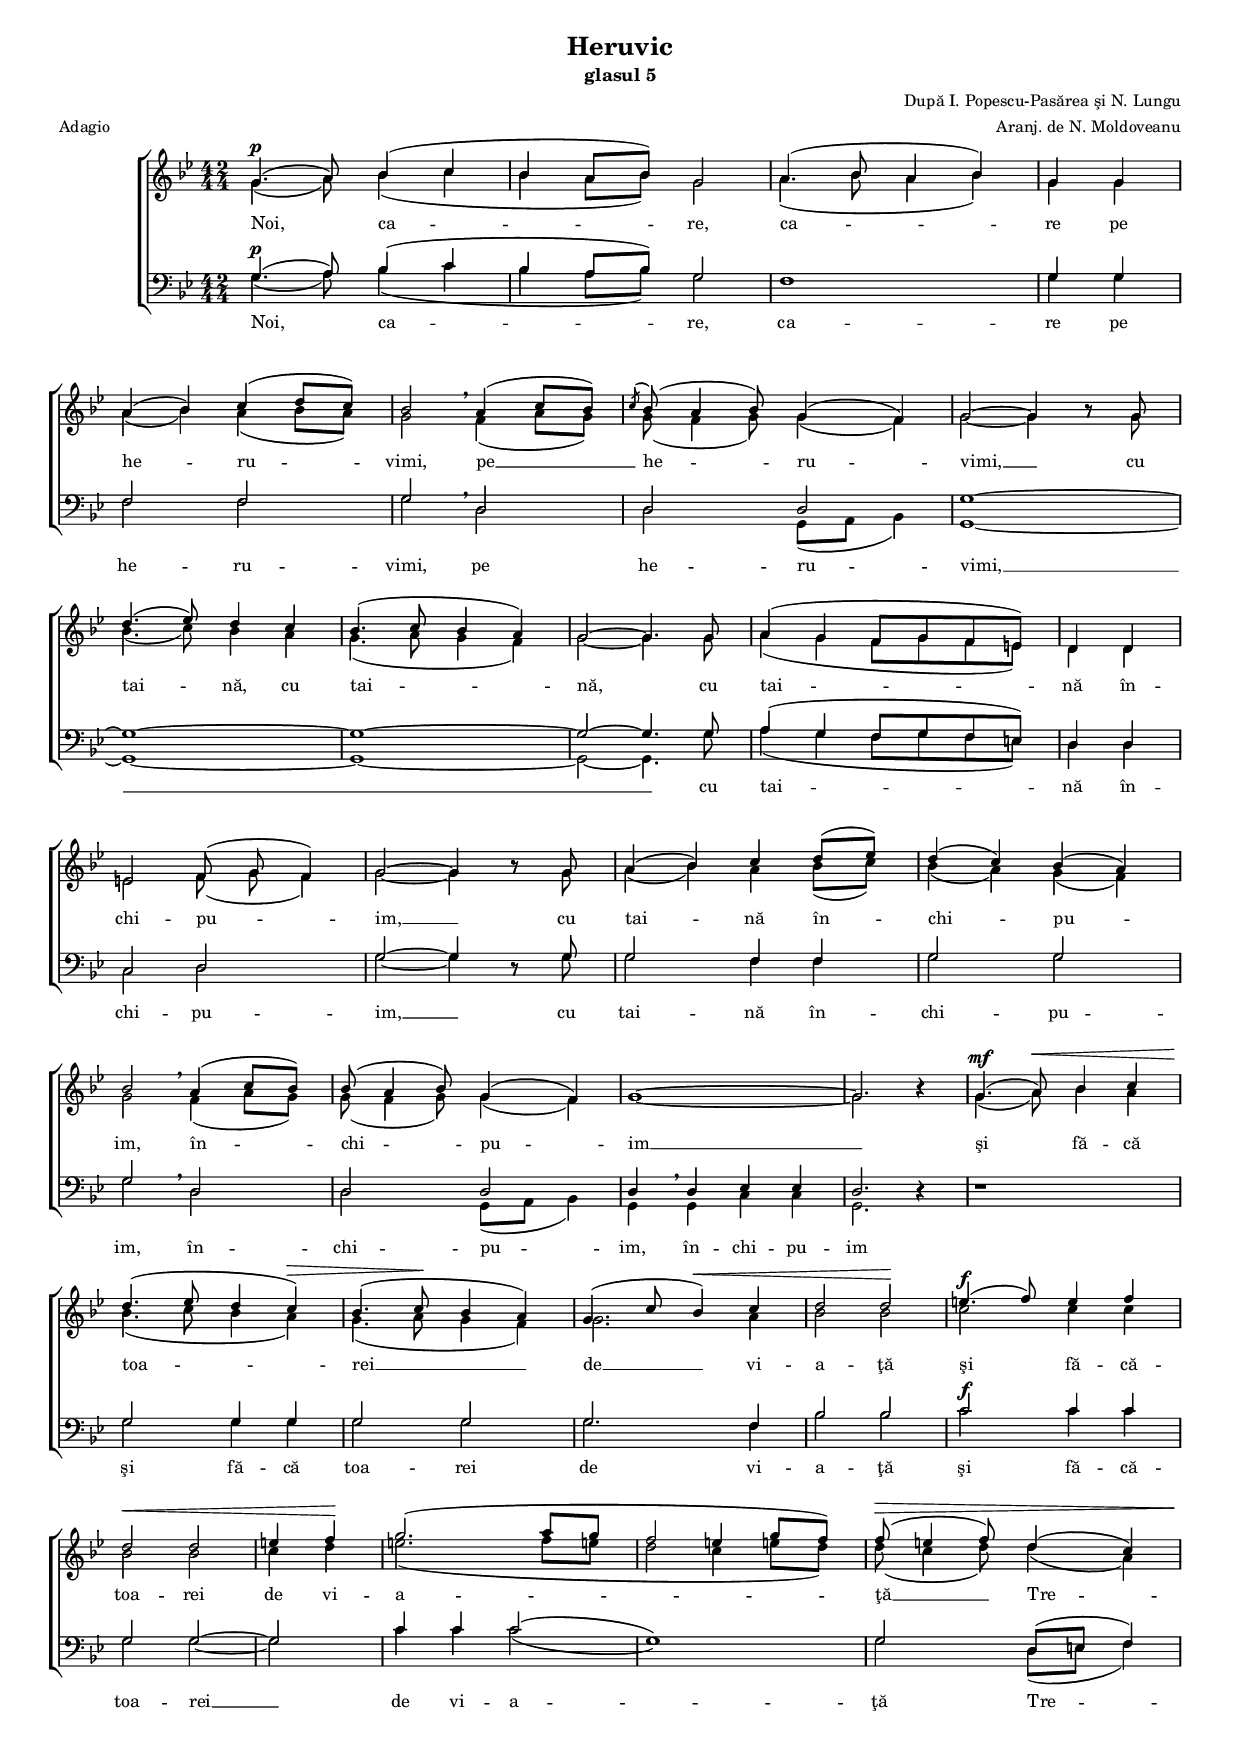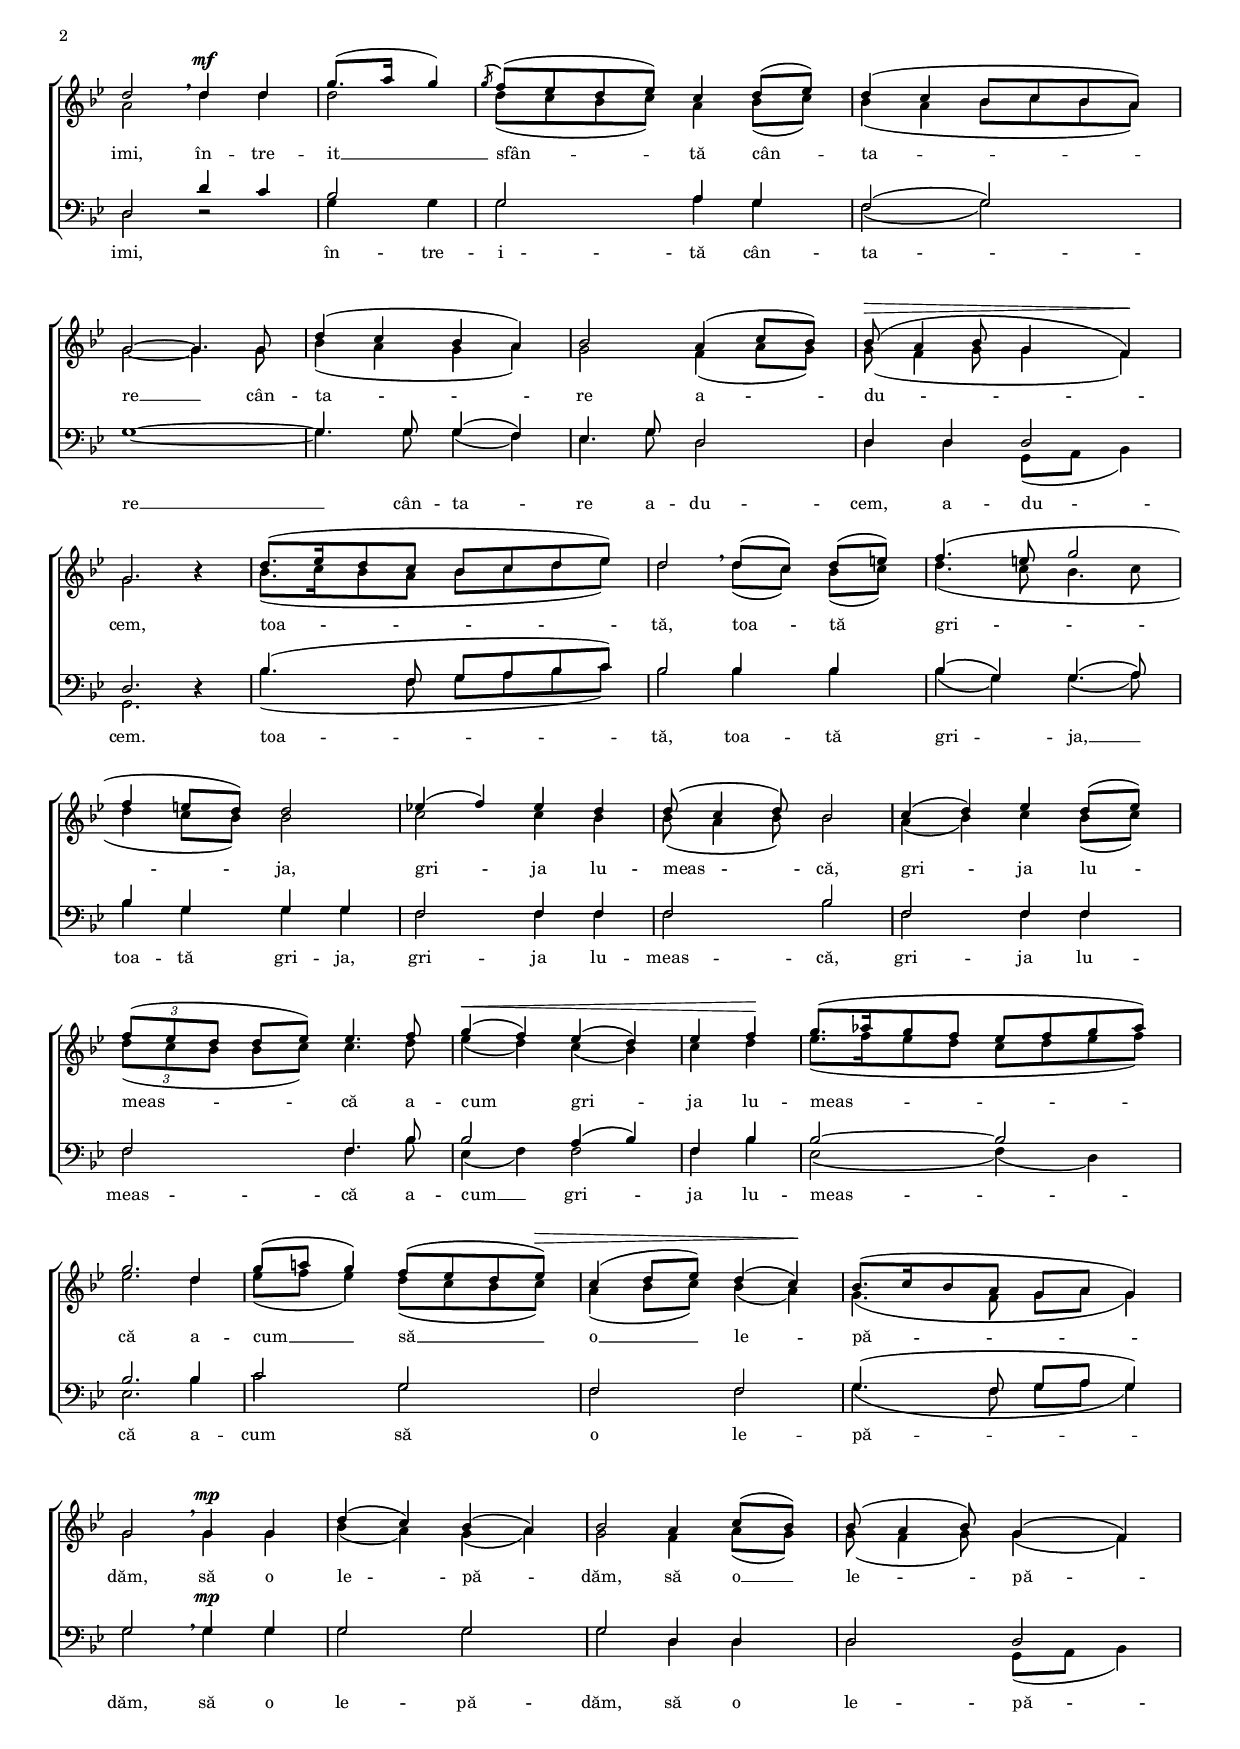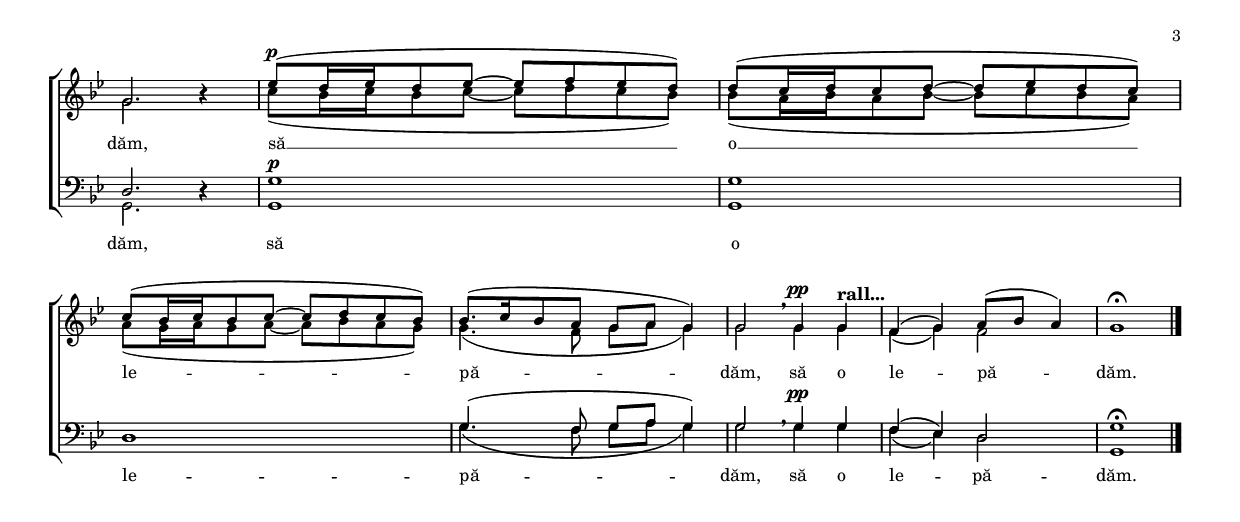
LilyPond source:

\version "2.19.80"
\include "defines.ly"
#(define myNoteSpacing 5.25)
#(define myStaffSpacing 1.5)
midiTempo =
  \midi {
    \tempo 4 = 90
    }


\include "preamble.ly"

\header {
  title = "Heruvic"
  subtitle = "glasul 5"
  composer = "După I. Popescu-Pasărea şi N. Lungu"
  arranger = "Aranj. de N. Moldoveanu"
  meter = "Adagio"
}

global = {
  \globalPreamble
  \key g \minor
  \override Staff.TimeSignature.stencil = #ly:text-interface::print
  \override Staff.TimeSignature.text = #mixedTimeSigMarkup
}

womenWords = \lyricmode {
  Noi, ca -- re,
  ca -- re pe he -- ru -- vimi,
  pe __ he -- ru -- vimi, __
  cu tai -- nă, cu tai -- nă,
  cu tai -- nă în -- chi -- pu -- im, __
  cu tai -- nă în -- chi -- pu -- im,
  în -- chi -- pu -- im __

  şi fă -- că toa -- rei __ de __ vi -- a -- ţă
  şi fă -- că -- toa -- rei de vi -- a -- ţă __ Tre -- imi,
  în -- tre -- it __ sfân -- tă cân -- ta -- re __
  cân -- ta -- re a -- du -- cem,

  toa -- tă, toa -- tă gri -- ja,
  gri -- ja lu -- meas -- că, gri -- ja lu -- meas -- că
  a -- cum gri -- ja lu -- meas -- că
  a -- cum __ să __ o __ le -- pă -- dăm,
  să o le -- pă -- dăm, să o __ le -- pă -- dăm,
  să __ o __ le -- pă -- dăm, să o le -- pă -- dăm.
}

menWords = \lyricmode {
  Noi, ca -- re,
  ca -- re pe he -- ru -- vimi,
  pe he -- ru -- vimi, __
  cu tai -- nă în -- chi -- pu -- im, __
  cu tai -- nă în -- chi -- pu -- im,
  în -- chi -- pu -- im, în -- chi -- pu -- im

  şi fă -- că toa -- rei de vi -- a -- ţă
  şi fă -- că -- toa -- rei __ de vi -- a -- ţă Tre -- imi,
  în -- tre -- i -- tă cân -- ta -- re __
  cân -- ta -- re a -- du -- cem, a -- du -- cem.

  toa -- tă, toa -- tă gri -- ja, __ toa -- tă gri -- ja,
  gri -- ja lu -- meas -- că, gri -- ja lu -- meas -- că
  a -- cum __ gri -- ja lu -- meas -- că
  a -- cum să o le -- pă -- dăm,
  să o le -- pă -- dăm, să o le -- pă -- dăm,
  să o le -- pă -- dăm, să o le -- pă -- dăm.
}

sopMusic = \relative c' {
  \cadenzaOn
  \accidentalStyle forget

  % Noi care, care pe heruvimi, pe heruvimi
  g'4.(^\p a8) bes4( c4 \bar "|"
  bes4 a8[ bes8)] g2 \bar "|"
  a4.( bes8 a4 bes4) \bar "|"
  g4 g4 \bar "|"
  a4( bes4) c4( d8[ c8)] \bar "|"
  bes2 \breathe a4( c8[ bes8)] \bar "|"
  \acciaccatura c8 bes8( a4 bes8) g4( f4) \bar "|"
  g2~ g4 b8\rest

  % cu taină, cu taină, cu taină închipuim
  g8 \bar "|"
  d'4.( es8) d4 c4 \bar "|"
  bes4.( c8 bes4 a4) \bar "|"
  g2~ g4. g8 \bar "|"
  a4( g4 f8[ g8 f8 e8)] \bar "|"
  d4 d4 \bar "|"
  e2 f8( g8 f4) \bar "|"
  g2~ g4 b8\rest

  % cu taină închipuim, închipuim
  g8 \bar "|"
  a4( bes4) c4 d8([ es8)] \bar "|"
  d4( c4) bes4( a4) \bar "|"
  bes2 \breathe a4( c8[ bes8)] \bar "|"
  bes8( a4 bes8) g4( f4) \bar "|"
  g1~ \bar "|"
  g2. b4\rest \bar "|"

  % şi făcătoarei de viaţă
  g4.(^\mf a8)^\< bes4 c4 \bar "|"
  d4.(\! es8 d4 c4)^\> \bar "|"
  bes4.( c8\! bes4 a4) \bar "|"
  g4.( c8 bes4)^\< c4 \bar "|"
  d2 d2\! \bar "|"

  % şi făcătoarei de viaţă Treimi
  \accidentalStyle no-reset
  e4.(^\f f8) e4 f4 \bar "|"
  d2^\< d2 \bar "|"
  \accidentalStyle forget
  e4 f4\! \bar "|"
  g2.( a8[ g8] \bar "|"
  f2 e4 g8[ f8)] \bar "|"
  f8(^\> e4 f8) d4( c4) \bar "|"
  d2\! \breathe

  % întreit sfântă cântare, cântare aducem
  d4^\mf d4 \bar "|"
  g8.([ a16] g4) \bar "|"
  \acciaccatura g8 f8([ es8 d8 es)] c4 d8([ es)] \bar "|"
  d4( c4 bes8[ c8 bes8 a8]) \bar "|"
  g2~ g4. g8 \bar "|"
  d'4( c4 bes4 a4) \bar "|"
  bes2 a4( c8[ bes8)] \bar "|"
  bes8(^\> a4 bes8 g4 f4)\! \bar "|"
  g2. b4\rest \bar "|"

  % Toată, toată grija, grija lumească,
  d8.([ es16 d8 c8] bes8[ c8 d8 es)] \bar "|"
  d2 \breathe d8([ c8)] d8([ e8)] \bar "|"
  f4.( e8 g2 \bar "|"
  f4 e8[ d8]) d2 \bar "|"
  \accidentalStyle no-reset
  es4( f) es d \bar "|"
  d8( c4 d8) bes2 \bar "|"

  % grija lumească, acum grija lumească
  c4( d4) es4 d8([ es)] \bar "|"
  \tuplet 3/2 { f8[( es8 d8] } d8[ es8]) es4. f8 \bar "|"
  g4(^\< f4) es4( d4) \bar "|"
  es4 f4\! \bar "|"
  g8.([ as16 g8 f8] es8[ f8 g8 as8)] \bar "|"
  g2.

  % acum să o lepădăm, să o lepădăm, să o lepădăm,
  d4 \bar "|"
  g8([ a8] g4) f8([ es8 d8 es)]^\> \bar "|"
  c4( d8[ es8)] d4( c4)\! \bar "|"
  bes8.([ c16 bes8 a8] g8[ a8] g4) \bar "|"
  g2 \breathe g4^\mp g4 \bar "|"
  d'4( c4) bes4( a4) \bar "|"
  bes2 a4 c8([ bes8)] \bar "|"
  bes8( a4 bes8) g4( f4) \bar "|"
  g2. b4\rest \bar "|"

  % să o lepădăm, să o lepădăm.
  es8([^\p d16 es16 d8 es8]~ es8[ f8 es8 d8]) \bar "|"
  d8([ c16 d16 c8 d8]~ d8[ es8 d8 c8]) \bar "|"
  c8([ bes16 c16 bes8 c8]~ c8[ d8 c8 bes8]) \bar "|"
  bes8.([ c16 bes8 a8] g8[ a8] g4) \bar "|"
  g2 \breathe g4^\pp g4^\rallMarkup \bar "|"
  f4( g4) a8([ bes8] a4) \bar "|"
  g1^\fermata \bar "|."
}

altoMusic = \relative c' {
  \cadenzaOn

  % Noi care, care pe heruvimi, pe heruvimi
  g'4.( a8) bes4( c4
  bes4 a8[ bes8)] g2
  a4.( bes8 a4 bes4)
  g4 g4
  a4( bes4) a4( bes8[ a8)]
  g2 f4( a8[ g8)]
  g8( f4 g8) g4( f4)
  g2~ g4 b8\rest

  % cu taină, cu taină, cu taină închipuim
  g8
  bes4.( c8) bes4 a4
  g4.( a8 g4 f4)
  g2~ g4. g8
  a4( g4 f8[ g8 f8 e8)]
  d4 d4
  e2 f8( g8 f4)
  g2~ g4 b8\rest

  % cu taină închipuim, închipuim
  g8
  a4( bes4) a4 bes8([ c8)]
  bes4( a4) g4( f4)
  g2 f4( a8[ g8)]
  g8( f4 g8) g4( f4)
  \wholeNotesOverlap
  g1~
  g2. b4\rest

  % şi făcătoarei de viaţă
  g4.( a8) bes4 a4
  bes4.( c8 bes4 a4)
  g4.( a8 g4 f4)
  g2. a4
  bes2 bes2

  % şi făcătoarei de viaţă Treimi
  c2 c4 c4
  bes2 bes2
  c4 d4
  e2.( f8[ e8]
  d2 c4 e8[ d8)]
  d8( c4 d8) d4( a4)
  a2

  % întreit sfântă cântare, cântare aducem
  d4 d4
  d2
  d8([ c8 bes8 c8)] a4 bes8([ c8)]
  bes4( a4 bes8[ c8 bes8 a8])
  g2~ g4. g8
  bes4( a4 g4 a4)
  g2 f4( a8[ g8)]
  g8( f4 g8 g4 f4)
  g2. b4\rest

  % Toată, toată grija, grija lumească,
  bes8.([ c16 bes8 a8] bes8[ c8 d8 es)]
  d2 d8([ c8)] bes8([ c8)]
  d4.( c8 bes4. c8
  d4 c8[ bes8]) bes2
  c2 c4 bes4
  bes8( a4 bes8) bes2

  % grija lumească, acum grija lumească
  a4( bes4) c4 bes8([ c8)]
  \tuplet 3/2 { d8[( c8 bes8] } bes8[ c8]) c4. d8
  es4( d4) c4( bes4)
  c4 d4
  es8.([ f16 es8 d8] c8[ d8 es8 f8)]
  es2.

  % acum să o lepădăm, să o lepădăm, să o lepădăm,
  d4
  es8([ f8] es4) d8([ c8 bes8 c8)]
  a4( bes8[ c8)] bes4( a4)
  g4.( f8 g8[ a8] g4)
  g2 g4 g4
  bes4( a4) g4( a4)
  g2 f4 a8([ g8)]
  g8( f4 g8) g4( f4)
  g2. b4\rest

  % să o lepădăm, să o lepădăm.
  c8([ bes16 c16 bes8 c8]~ c8[ d8 c8 bes8])
  bes8([ a16 bes16 a8 bes8]~ bes8[ c8 bes8 a8])
  a8([ g16 a16 g8 a8]~ a8[ bes8 a8 g8])
  g4.( f8 g8[ a8] g4)
  g2 g4 g4
  f4( g4) f2
  \wholeNotesOverlap
  g1
}

tenorMusic = \relative c' {
  \accidentalStyle forget
  \cadenzaOn

  % Noi care, care pe heruvimi, pe heruvimi
  g4.(^\p a8) bes4( c4
  bes4 a8[ bes8)] g2
  f1
  g4 g4
  f2 f2
  g2 \breathe d2
  d2 d2
  g1~

  % cu taină, cu taină, cu taină închipuim
  g1~
  g1~
  g2~ g4. g8
  a4( g4 f8[ g8 f8 e8)]
  d4 d4
  c2 d2
  g2~ g4 d8\rest

  % cu taină închipuim, închipuim
  g8
  g2 f4 f4
  g2 g2
  g2 \breathe d2
  d2 d2
  d4 \breathe d4 es4 es4
  d2. d4\rest

  % şi făcătoarei de viaţă
  d1\rest
  g2 g4 g4
  g2 g2
  g2. f4
  bes2 bes2

  % şi făcătoarei de viaţă Treimi
  c2^\f c4 c4
  g2 g2~
  g2
  c4 c4 c2(
  g1)
  g2 d8([ e8] f4)
  d2

  % întreit sfântă cântare, cântare aducem
  d'4 c
  bes2
  g2 a4 g4
  f2( g2)
  g1~
  g4. g8 g4( f4)
  es4. g8 d2
  d4 d4 d2
  d2. d4\rest

  % Toată, toată grija, toată grija, grija lumească,
  bes'4.( f8 g8[ a8 bes8 c8)]
  bes2 bes4 bes4
  bes4( g4) g4.( a8)
  bes4 g4 g4 g4
  f2 f4 f4
  f2 bes2

  % grija lumească, acum grija lumească
  f2 f4 f4
  f2 f4. bes8
  bes2 a4( bes4)
  f4 bes4
  bes2~ bes2
  bes2.

  % acum să o lepădăm, să o lepădăm, să o lepădăm,
  bes4
  c2 g2
  f2 f2
  g4.( f8 g8[ a8] g4)
  g2 \breathe g4^\mp g4
  g2 g2
  g2 d4 d4
  d2 d2
  d2. d4\rest

  % să o lepădăm, să o lepădăm.
  g1^\p
  g1
  d1
  g4.( f8 g8[ a8] g4)
  g2 \breathe g4^\pp g4
  f4( es4) d2
  g1^\fermata
}

bassMusic = \relative c' {
  \accidentalStyle forget
  \cadenzaOn

  % Noi care, care pe heruvimi, pe heruvimi
  g4.( a8) bes4( c4
  bes4 a8[ bes8)] g2
  \wholeNotesOverlap
  f1
  g4 g4
  f2 f2
  g2 d2
  d2 g,8([ a8] bes4)
  g1~

  % cu taină, cu taină, cu taină închipuim
  g1~
  g1~
  g2~ g4. g'8
  a4( g4 f8[ g8 f8 e8)]
  d4 d4
  c2 d2
  g2~ g4 d8\rest

  % cu taină închipuim, închipuim
  g8
  g2 f4 f4
  g2 g2
  g2 d2
  d2 g,8([ a8] bes4)
  g4 g4 c4 c4
  g2. d'4\rest

  % şi făcătoarei de viaţă
  d1\rest
  g2 g4 g4
  g2 g2
  g2. f4
  bes2 bes2

  % şi făcătoarei de viaţă Treimi
  c2 c4 c4
  g2 g2~
  g2
  c4 c4 c2(
  \wholeNotesOverlap
  g1)
  g2 d8([ e8] f4)
  d2

  % întreit sfântă cântare, cântare aducem
  d2\rest
  g4 g4
  g2 a4 g4
  f2( g2)
  \wholeNotesOverlap
  g1~
  g4. g8 g4( f4)
  es4. g8 d2
  d4 d4 g,8([ a8] bes4)
  g2. d'4\rest

  % Toată, toată grija, toată grija, grija lumească,
  bes'4.( f8 g8[ a8 bes8 c8)]
  bes2 bes4 bes4
  bes4( g4) g4.( a8)
  bes4 g4 g4 g4
  f2 f4 f4
  f2 bes2

  % grija lumească, acum grija lumească
  f2 f4 f4
  f2 f4. bes8
  es,4( f4) f2
  f4 bes4
  es,2( f4)( d4)
  es2.

  % acum să o lepădăm, să o lepădăm, să o lepădăm,
  bes'4
  c2 g2
  f2 f2
  g4.( f8 g8[ a8] g4)
  g2 g4 g4
  g2 g2
  g2 d4 d4
  d2 g,8([ a8] bes4)
  g2. d'4\rest

  % să o lepădăm, să o lepădăm.
  g,1
  g1
  \wholeNotesOverlap
  d'1
  g4.( f8 g8[ a8] g4)
  g2 g4 g4
  f4( es4) d2
  g,1
}

\include "two-staves.ly"
